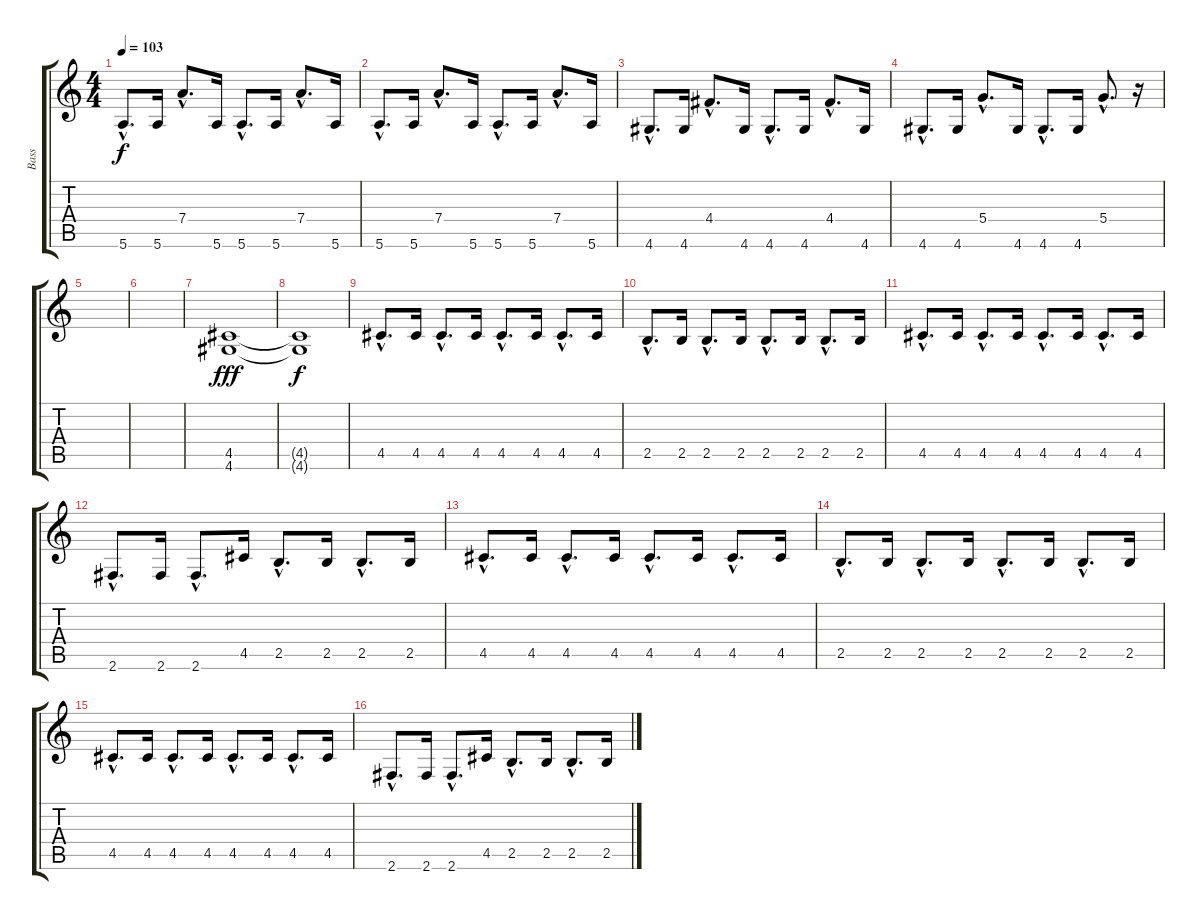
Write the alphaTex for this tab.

\track ("Bass" "Bass") {instrument electricbassfinger}
\staff {score tabs}
\tuning (E4 B3 G3 D3 A2 E2) {hide}
\ts (4 4)
\tempo 103
\clef g2
\ks c
5.6{hac}.8{d dy f} 5.6.16 7.4{hac}.8{d} 5.6.16 5.6{hac}.8{d} 5.6.16 7.4{hac}.8{d} 5.6.16 |
5.6{hac}.8{d} 5.6.16 7.4{hac}.8{d} 5.6.16 5.6{hac}.8{d} 5.6.16 7.4{hac}.8{d} 5.6.16 |
4.6{hac}.8{d} 4.6.16 4.4{hac}.8{d} 4.6.16 4.6{hac}.8{d} 4.6.16 4.4{hac}.8{d} 4.6.16 |
4.6{hac}.8{d} 4.6.16 5.4{hac}.8{d} 4.6.16 4.6{hac}.8{d} 4.6.16 5.4{hac}.8{d} r.16 |
|
|
(4.5 4.6).1{dy fff} |
(4.5{t} 4.6{t}).1{dy f} |
4.5{hac}.8{d} 4.5.16 4.5{hac}.8{d} 4.5.16 4.5{hac}.8{d} 4.5.16 4.5{hac}.8{d} 4.5.16 |
2.5{hac}.8{d} 2.5.16 2.5{hac}.8{d} 2.5.16 2.5{hac}.8{d} 2.5.16 2.5{hac}.8{d} 2.5.16 |
4.5{hac}.8{d} 4.5.16 4.5{hac}.8{d} 4.5.16 4.5{hac}.8{d} 4.5.16 4.5{hac}.8{d} 4.5.16 |
2.6{hac}.8{d} 2.6.16 2.6{hac}.8{d} 4.5.16 2.5{hac}.8{d} 2.5.16 2.5{hac}.8{d} 2.5.16 |
4.5{hac}.8{d} 4.5.16 4.5{hac}.8{d} 4.5.16 4.5{hac}.8{d} 4.5.16 4.5{hac}.8{d} 4.5.16 |
2.5{hac}.8{d} 2.5.16 2.5{hac}.8{d} 2.5.16 2.5{hac}.8{d} 2.5.16 2.5{hac}.8{d} 2.5.16 |
4.5{hac}.8{d} 4.5.16 4.5{hac}.8{d} 4.5.16 4.5{hac}.8{d} 4.5.16 4.5{hac}.8{d} 4.5.16 |
2.6{hac}.8{d} 2.6.16 2.6{hac}.8{d} 4.5.16 2.5{hac}.8{d} 2.5.16 2.5{hac}.8{d} 2.5.16
